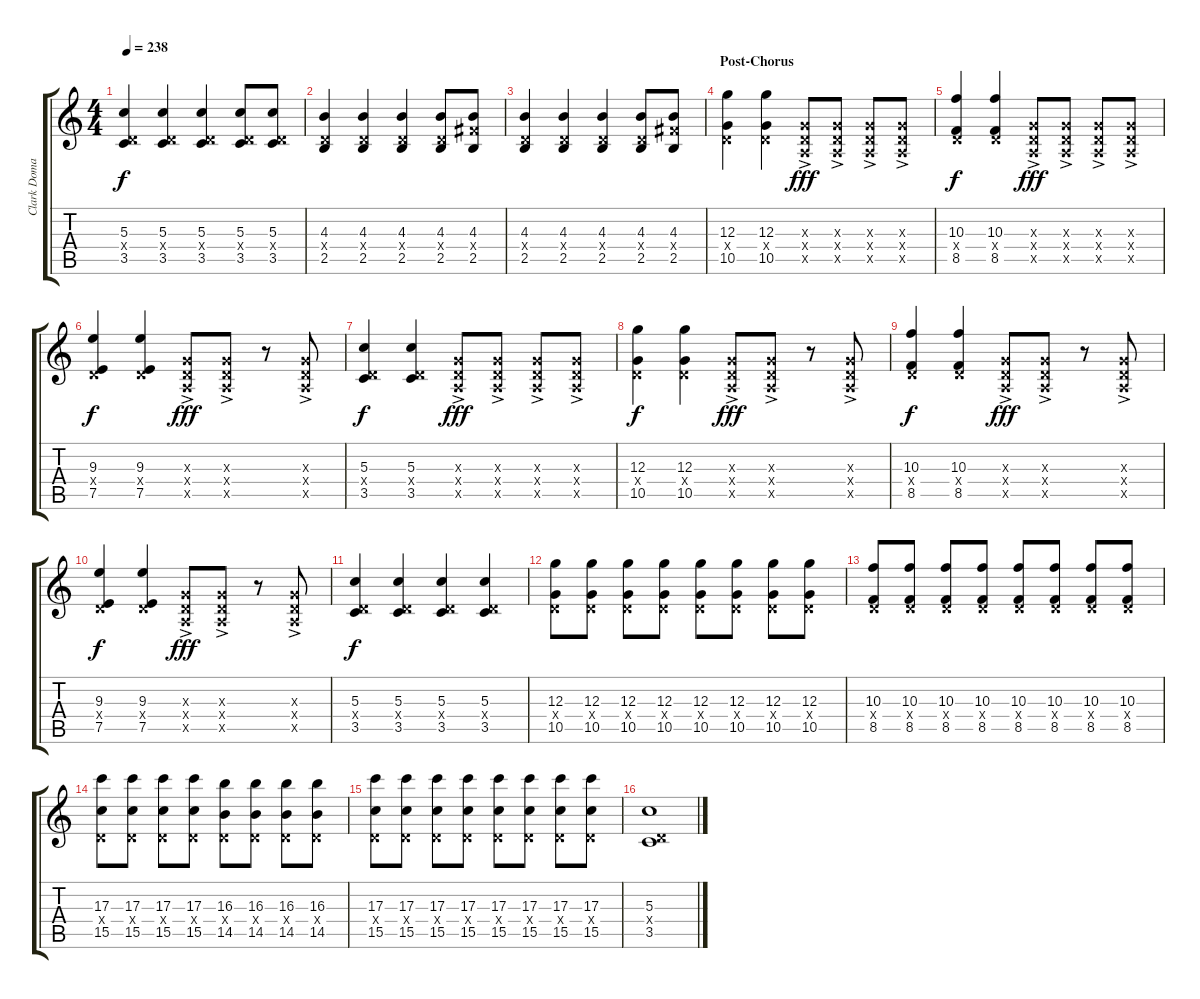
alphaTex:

\track ("Clark Domae" "Clark Doma") {instrument electricguitarclean}
\staff {score tabs}
\tuning (E4 B3 G3 D3 A2 E2) {hide}
\ts (4 4)
\tempo 238
\clef g2
\ks c
(5.3 0.4{x} 3.5).4{dy f} (5.3 0.4{x} 3.5).4 (5.3 0.4{x} 3.5).4 (5.3 0.4{x} 3.5).8 (5.3 0.4{x} 3.5).8 |
(4.3 0.4{x} 2.5).4 (4.3 0.4{x} 2.5).4 (4.3 0.4{x} 2.5).4 (4.3 0.4{x} 2.5).8 (4.3 4.4{x} 2.5).8 |
(4.3 0.4{x} 2.5).4 (4.3 0.4{x} 2.5).4 (4.3 0.4{x} 2.5).4 (4.3 0.4{x} 2.5).8 (4.3 4.4{x} 2.5).8 |
\section ("" "Post-Chorus")
(12.3 0.4{x} 10.5).4 (12.3 0.4{x} 10.5).4 (0.3{ac x} 0.4{ac x} 0.5{ac x}).8{dy fff} (0.3{ac x} 0.4{ac x} 0.5{ac x}).8 (0.3{ac x} 0.4{ac x} 0.5{ac x}).8 (0.3{ac x} 0.4{ac x} 0.5{ac x}).8 |
(10.3 0.4{x} 8.5).4{dy f} (10.3 0.4{x} 8.5).4 (0.3{ac x} 0.4{ac x} 0.5{ac x}).8{dy fff} (0.3{ac x} 0.4{ac x} 0.5{ac x}).8 (0.3{ac x} 0.4{ac x} 0.5{ac x}).8 (0.3{ac x} 0.4{ac x} 0.5{ac x}).8 |
(9.3 0.4{x} 7.5).4{dy f} (9.3 0.4{x} 7.5).4 (0.3{ac x} 0.4{ac x} 0.5{ac x}).8{dy fff} (0.3{ac x} 0.4{ac x} 0.5{ac x}).8 r.8 (0.3{ac x} 0.4{ac x} 0.5{ac x}).8 |
(5.3 0.4{x} 3.5).4{dy f} (5.3 0.4{x} 3.5).4 (0.3{ac x} 0.4{ac x} 0.5{ac x}).8{dy fff} (0.3{ac x} 0.4{ac x} 0.5{ac x}).8 (0.3{ac x} 0.4{ac x} 0.5{ac x}).8 (0.3{ac x} 0.4{ac x} 0.5{ac x}).8 |
(12.3 0.4{x} 10.5).4{dy f} (12.3 0.4{x} 10.5).4 (0.3{ac x} 0.4{ac x} 0.5{ac x}).8{dy fff} (0.3{ac x} 0.4{ac x} 0.5{ac x}).8 r.8 (0.3{ac x} 0.4{ac x} 0.5{ac x}).8 |
(10.3 0.4{x} 8.5).4{dy f} (10.3 0.4{x} 8.5).4 (0.3{ac x} 0.4{ac x} 0.5{ac x}).8{dy fff} (0.3{ac x} 0.4{ac x} 0.5{ac x}).8 r.8 (0.3{ac x} 0.4{ac x} 0.5{ac x}).8 |
(9.3 0.4{x} 7.5).4{dy f} (9.3 0.4{x} 7.5).4 (0.3{ac x} 0.4{ac x} 0.5{ac x}).8{dy fff} (0.3{ac x} 0.4{ac x} 0.5{ac x}).8 r.8 (0.3{ac x} 0.4{ac x} 0.5{ac x}).8 |
(5.3 0.4{x} 3.5).4{dy f} (5.3 0.4{x} 3.5).4 (5.3 0.4{x} 3.5).4 (5.3 0.4{x} 3.5).4 |
(12.3 0.4{x} 10.5).8 (12.3 0.4{x} 10.5).8 (12.3 0.4{x} 10.5).8 (12.3 0.4{x} 10.5).8 (12.3 0.4{x} 10.5).8 (12.3 0.4{x} 10.5).8 (12.3 0.4{x} 10.5).8 (12.3 0.4{x} 10.5).8 |
(10.3 0.4{x} 8.5).8 (10.3 0.4{x} 8.5).8 (10.3 0.4{x} 8.5).8 (10.3 0.4{x} 8.5).8 (10.3 0.4{x} 8.5).8 (10.3 0.4{x} 8.5).8 (10.3 0.4{x} 8.5).8 (10.3 0.4{x} 8.5).8 |
(17.3 0.4{x} 15.5).8 (17.3 0.4{x} 15.5).8 (17.3 0.4{x} 15.5).8 (17.3 0.4{x} 15.5).8 (16.3 0.4{x} 14.5).8 (16.3 0.4{x} 14.5).8 (16.3 0.4{x} 14.5).8 (16.3 0.4{x} 14.5).8 |
(17.3 0.4{x} 15.5).8 (17.3 0.4{x} 15.5).8 (17.3 0.4{x} 15.5).8 (17.3 0.4{x} 15.5).8 (17.3 0.4{x} 15.5).8 (17.3 0.4{x} 15.5).8 (17.3 0.4{x} 15.5).8 (17.3 0.4{x} 15.5).8 |
(5.3 0.4{x} 3.5).1
